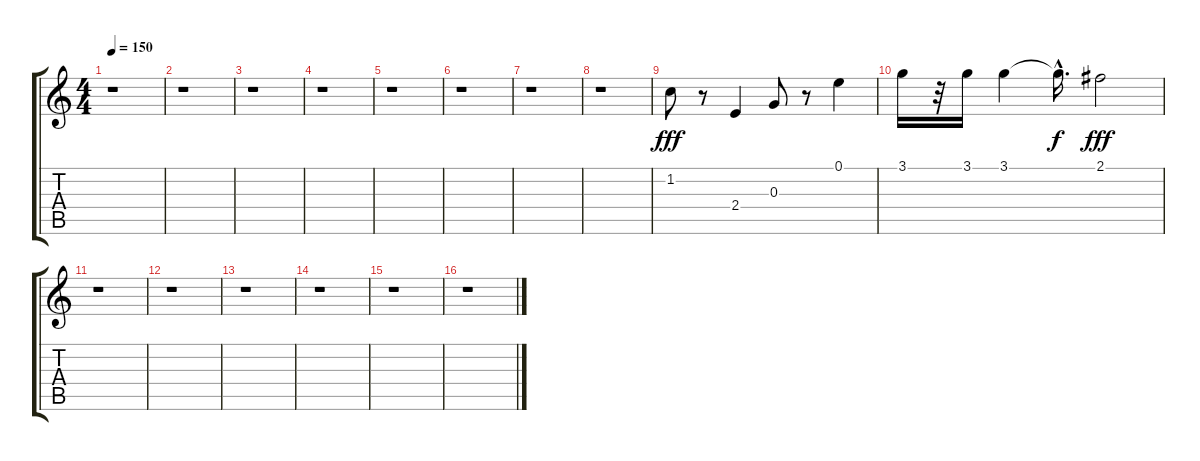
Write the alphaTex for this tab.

\track "" {instrument acousticguitarnylon}
\staff {score tabs}
\tuning (E4 B3 G3 D3 A2 E2) {hide}
\ts (4 4)
\tempo 150
\clef g2
\ks c
r.1{dy mf} |
r.1 |
r.1 |
r.1 |
r.1 |
r.1 |
r.1 |
r.1 |
1.2.8{dy fff} r.8 2.4.4 0.3.8 r.8 0.1.4 |
3.1.16 r.32 3.1.16 3.1.4 3.1{hac t}.16{d dy f} 2.1.2{dy fff} |
r.1 |
r.1 |
r.1 |
r.1 |
r.1 |
r.1
